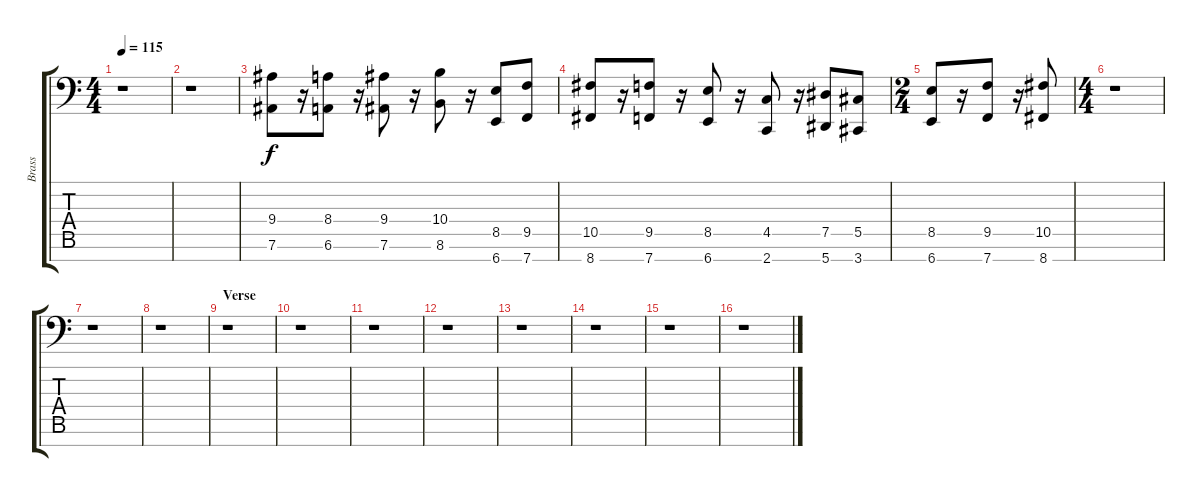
\track ("Brass" "Brass") {instrument brasssection}
\staff {score tabs}
\tuning (Eb4 Bb3 Gb3 Db3 Ab2 Eb2 Bb1) {hide}
\ts (4 4)
\tempo 115
\clef f4
\ks c
r.1{dy f} |
r.1 |
(9.4 7.6).8 r.16 (8.4 6.6).8 r.16 (9.4 7.6).8 r.16 (10.4 8.6).8 r.16 (8.5 6.7).8 (9.5 7.7).8 |
(10.5 8.7).8 r.16 (9.5 7.7).8 r.16 (8.5 6.7).8 r.16 (4.5 2.7).8 r.16 (7.5 5.7).8 (5.5 3.7).8 |
\ts (2 4)
(8.5 6.7).8 r.16 (9.5 7.7).8 r.16 (10.5 8.7).8 |
\ts (4 4)
r.1 |
r.1 |
r.1 |
\section ("" "Verse")
r.1 |
r.1 |
r.1 |
r.1 |
r.1 |
r.1 |
r.1 |
r.1
